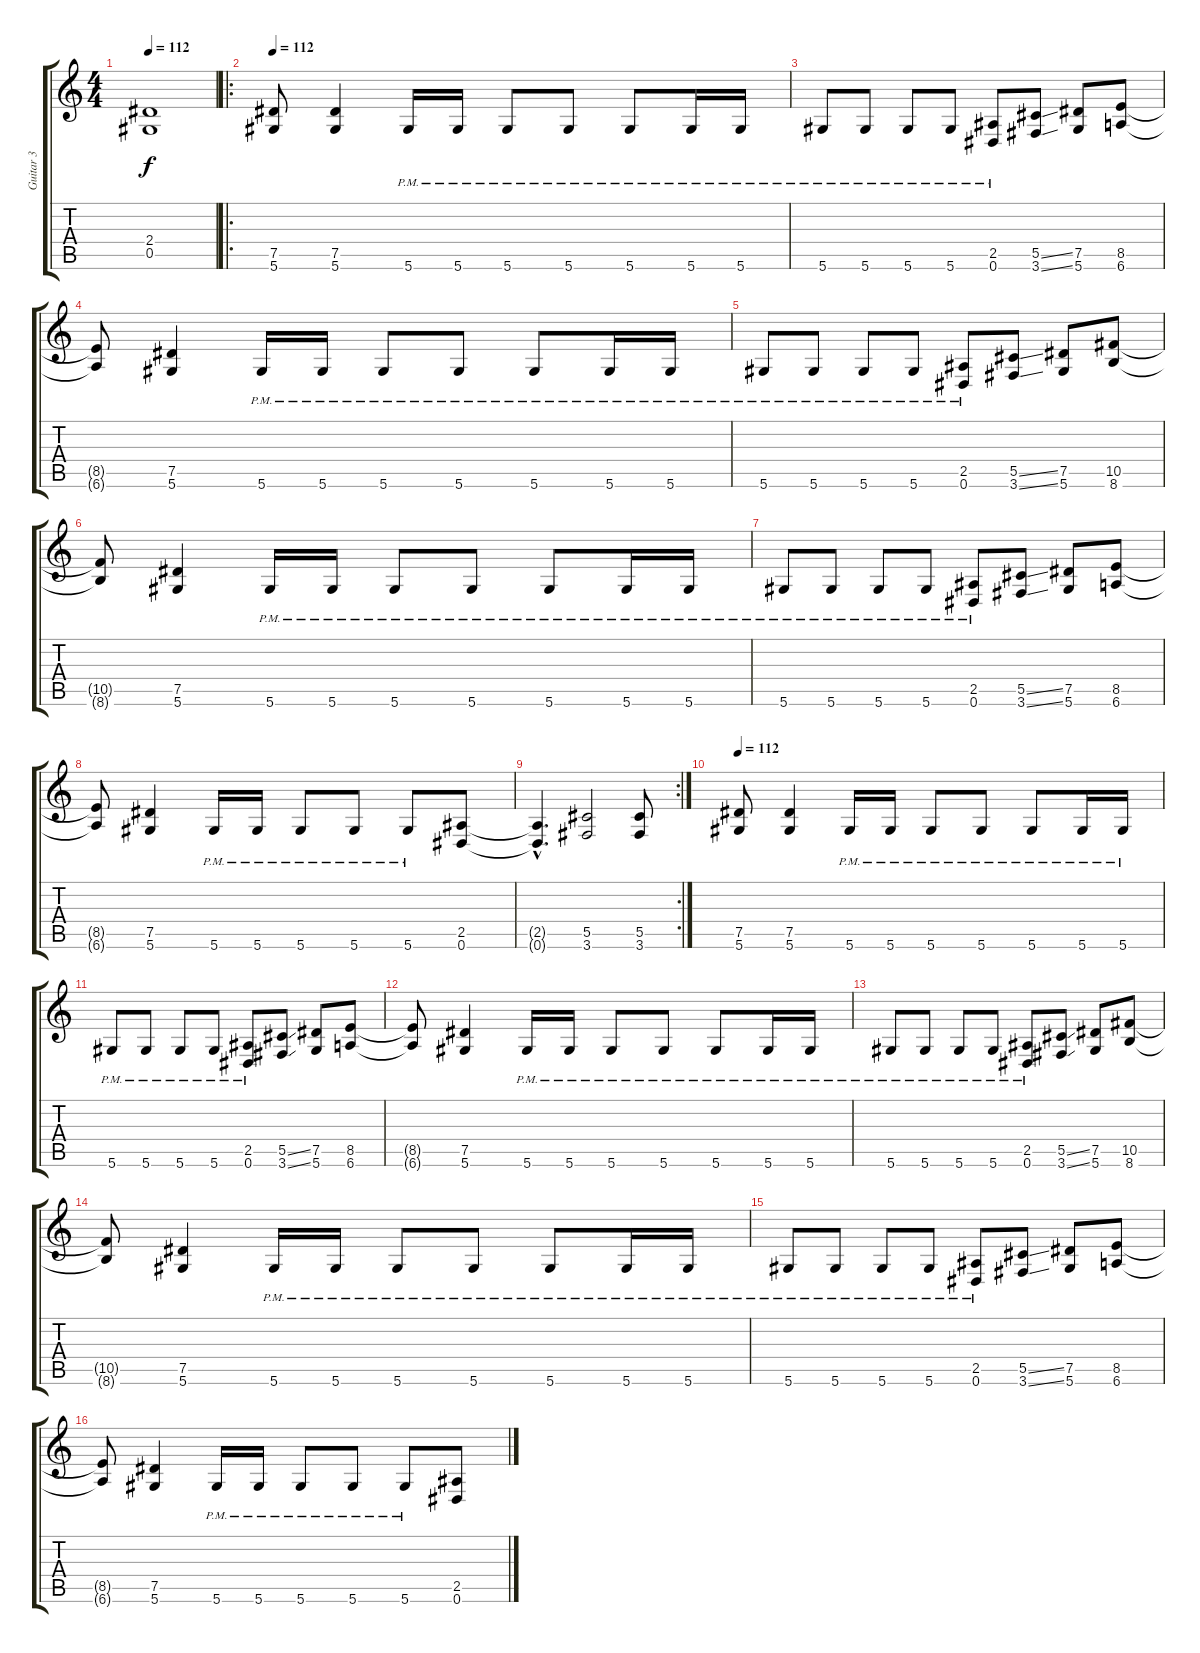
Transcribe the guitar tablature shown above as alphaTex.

\track ("Guitar 3" "Guitar 3") {instrument overdrivenguitar}
\staff {score tabs}
\tuning (Eb4 Bb3 Gb3 Db3 Ab2 Eb2) {hide}
\ts (4 4)
\tempo 112
\clef g2
\ks c
(2.4{t} 0.5{t}).1{dy f} |
\ro
\tempo 112
(7.5 5.6).8{volume 10 balance 14} (7.5 5.6).4 5.6{pm}.16 5.6{pm}.16 5.6{pm}.8 5.6{pm}.8 5.6{pm}.8 5.6{pm}.16 5.6{pm}.16 |
5.6{pm}.8 5.6{pm}.8 5.6{pm}.8 5.6{pm}.8 (2.5{pm} 0.6{pm}).8 (5.5{ss} 3.6{ss}).8 (7.5 5.6).8 (8.5 6.6).8 |
(8.5{t} 6.6{t}).8 (7.5 5.6).4 5.6{pm}.16 5.6{pm}.16 5.6{pm}.8 5.6{pm}.8 5.6{pm}.8 5.6{pm}.16 5.6{pm}.16 |
5.6{pm}.8 5.6{pm}.8 5.6{pm}.8 5.6{pm}.8 (2.5{pm} 0.6{pm}).8 (5.5{ss} 3.6{ss}).8 (7.5 5.6).8 (10.5 8.6).8 |
(10.5{t} 8.6{t}).8 (7.5 5.6).4 5.6{pm}.16 5.6{pm}.16 5.6{pm}.8 5.6{pm}.8 5.6{pm}.8 5.6{pm}.16 5.6{pm}.16 |
5.6{pm}.8 5.6{pm}.8 5.6{pm}.8 5.6{pm}.8 (2.5{pm} 0.6{pm}).8 (5.5{ss} 3.6{ss}).8 (7.5 5.6).8 (8.5 6.6).8 |
(8.5{t} 6.6{t}).8 (7.5 5.6).4 5.6{pm}.16 5.6{pm}.16 5.6{pm}.8 5.6{pm}.8 5.6{pm}.8 (2.5 0.6).8 |
\rc 2
(2.5{hac t} 0.6{hac t}).4{d} (5.5 3.6).2 (5.5 3.6).8 |
\tempo 112
(7.5 5.6).8 (7.5 5.6).4 5.6{pm}.16 5.6{pm}.16 5.6{pm}.8 5.6{pm}.8 5.6{pm}.8 5.6{pm}.16 5.6{pm}.16 |
5.6{pm}.8 5.6{pm}.8 5.6{pm}.8 5.6{pm}.8 (2.5{pm} 0.6{pm}).8 (5.5{ss} 3.6{ss}).8 (7.5 5.6).8 (8.5 6.6).8 |
(8.5{t} 6.6{t}).8 (7.5 5.6).4 5.6{pm}.16 5.6{pm}.16 5.6{pm}.8 5.6{pm}.8 5.6{pm}.8 5.6{pm}.16 5.6{pm}.16 |
5.6{pm}.8 5.6{pm}.8 5.6{pm}.8 5.6{pm}.8 (2.5{pm} 0.6{pm}).8 (5.5{ss} 3.6{ss}).8 (7.5 5.6).8 (10.5 8.6).8 |
(10.5{t} 8.6{t}).8 (7.5 5.6).4 5.6{pm}.16 5.6{pm}.16 5.6{pm}.8 5.6{pm}.8 5.6{pm}.8 5.6{pm}.16 5.6{pm}.16 |
5.6{pm}.8 5.6{pm}.8 5.6{pm}.8 5.6{pm}.8 (2.5{pm} 0.6{pm}).8 (5.5{ss} 3.6{ss}).8 (7.5 5.6).8 (8.5 6.6).8 |
(8.5{t} 6.6{t}).8 (7.5 5.6).4 5.6{pm}.16 5.6{pm}.16 5.6{pm}.8 5.6{pm}.8 5.6{pm}.8 (2.5 0.6).8
